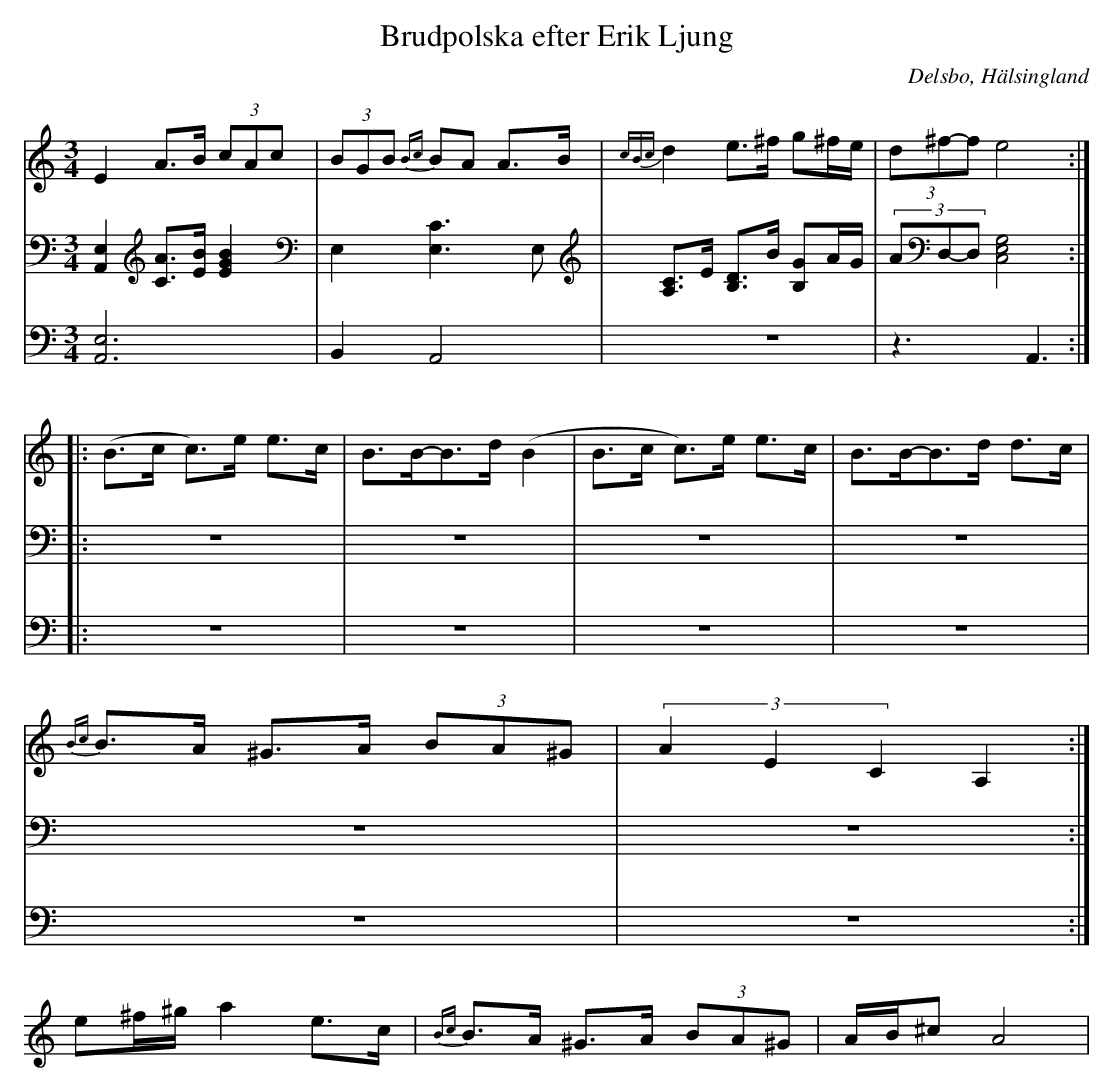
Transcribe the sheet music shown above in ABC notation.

X:1
T: Brudpolska efter Erik Ljung
Q: 105
O: Delsbo, Hälsingland
M: 3/4
L: 1/8
K: Am
V:1
V:2
V:3 Merge
V:1
E2 A>B (3cAc| (3BGB {Bc}BA A>B|{cBc}d2 e>^f g^f/e/|(3d^f-f e4 :|
|:(B>c c)>e e>c|B>B-B>d (B2|B>c c)>e e>c|B>B-B>d d>c|
{Bc}B>A ^G>A (3BA^G|(3A2E2C2 A,2:|
e^f/^g/ a2 e>c|{Bc}B>A ^G>A (3BA^G|A/B/^c A4|
V:2
[A,,2E,2] [AC]>[BE] [B2E2G2]|E,2 [C3E,3]E,|[A,C]>E [B,D]>B [B,G]A/G/|(3AD,-D, [E,4G,4C,4]:|
|:z6|z6|z6|z6|
z6|z6:|
V:3
[A,,6E,6]|B,,2 A,,4|z6|z3 A,,3:|
|:z6|z6|z6|z6|
z6|z6:|
